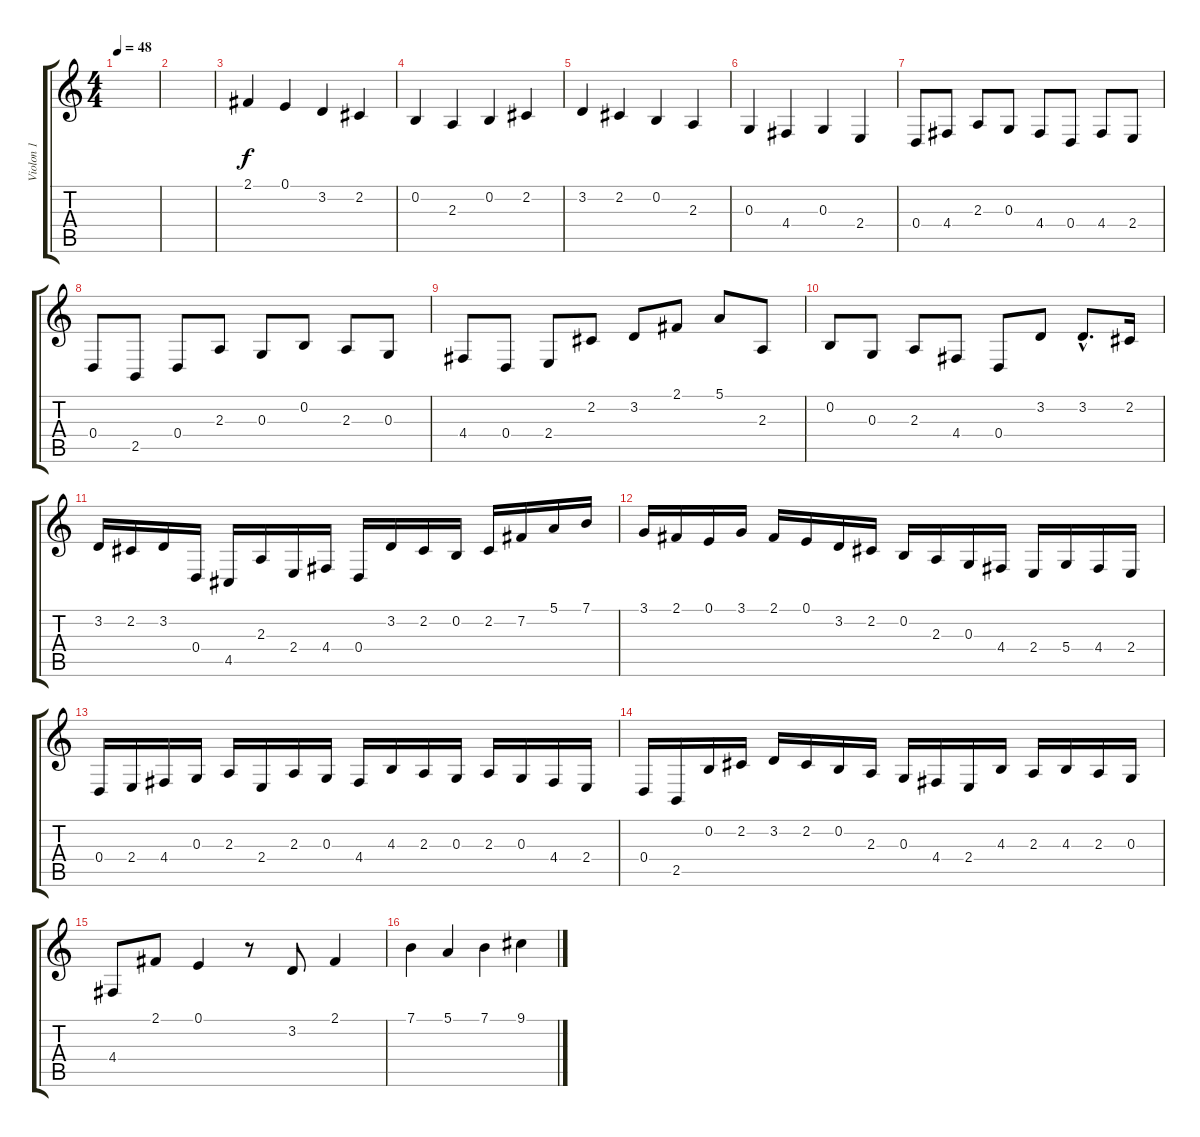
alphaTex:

\track ("Violon 1" "Violon 1") {instrument violin}
\staff {score tabs}
\tuning (E4 B3 G3 D3 A2 E2) {hide}
\ts (4 4)
\tempo 48
\clef g2
\ks c
|
|
2.1.4 0.1.4 3.2.4 2.2.4 |
0.2.4 2.3.4 0.2.4 2.2.4 |
3.2.4 2.2.4 0.2.4 2.3.4 |
0.3.4 4.4.4 0.3.4 2.4.4 |
0.4.8 4.4.8 2.3.8 0.3.8 4.4.8 0.4.8 4.4.8 2.4.8 |
0.4.8 2.5.8 0.4.8 2.3.8 0.3.8 0.2.8 2.3.8 0.3.8 |
4.4.8 0.4.8 2.4.8 2.2.8 3.2.8 2.1.8 5.1.8 2.3.8 |
0.2.8 0.3.8 2.3.8 4.4.8 0.4.8 3.2.8 3.2{hac}.8{d} 2.2.16 |
3.2.16 2.2.16 3.2.16 0.4.16 4.5.16 2.3.16 2.4.16 4.4.16 0.4.16 3.2.16 2.2.16 0.2.16 2.2.16 7.2.16 5.1.16 7.1.16 |
3.1.16 2.1.16 0.1.16 3.1.16 2.1.16 0.1.16 3.2.16 2.2.16 0.2.16 2.3.16 0.3.16 4.4.16 2.4.16 5.4.16 4.4.16 2.4.16 |
0.4.16 2.4.16 4.4.16 0.3.16 2.3.16 2.4.16 2.3.16 0.3.16 4.4.16 4.3.16 2.3.16 0.3.16 2.3.16 0.3.16 4.4.16 2.4.16 |
0.4.16 2.5.16 0.2.16 2.2.16 3.2.16 2.2.16 0.2.16 2.3.16 0.3.16 4.4.16 2.4.16 4.3.16 2.3.16 4.3.16 2.3.16 0.3.16 |
4.4.8 2.1.8 0.1.4 r.8 3.2.8 2.1.4 |
7.1.4 5.1.4 7.1.4 9.1.4
